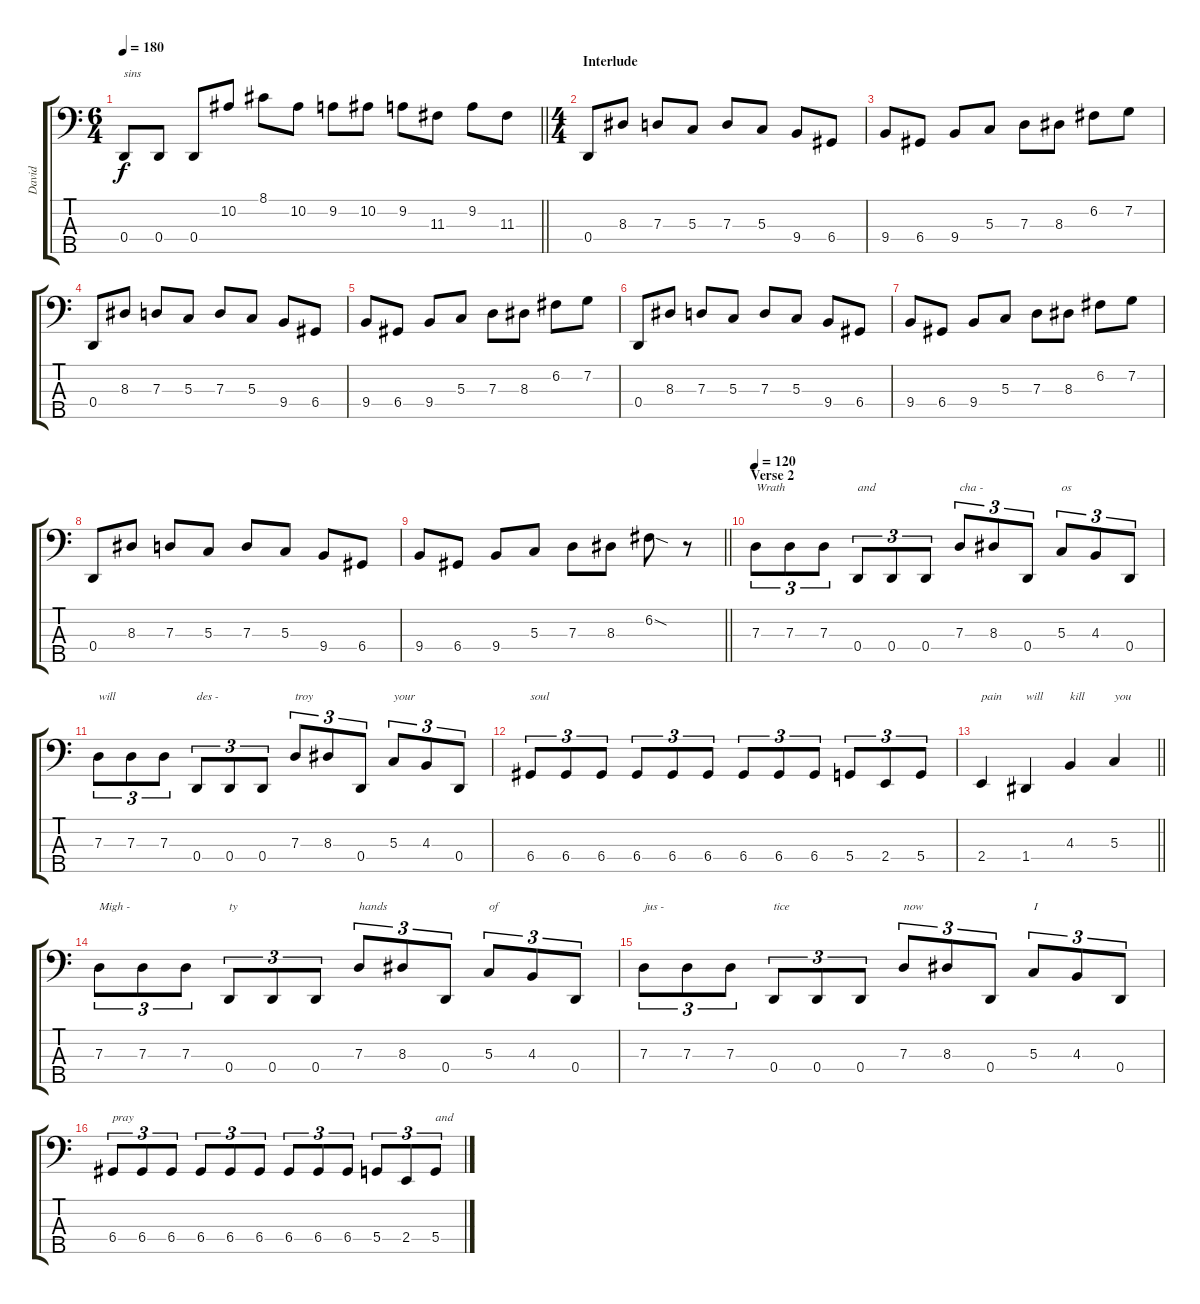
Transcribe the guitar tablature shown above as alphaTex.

\track ("David" "David") {instrument slapbass1}
\staff {score tabs}
\tuning (F2 C2 G1 D1 A0) {hide}
\ts (6 4)
\tempo 180
\clef f4
\barLineRight lightlight
\ks c
0.4.8{txt "sins" dy f} 0.4.8 0.4.8 10.2.8 8.1.8 10.2.8 9.2.8 10.2.8 9.2.8 11.3.8 9.2.8 11.3.8 |
\ts (4 4)
\section ("" "Interlude")
0.4.8 8.3.8 7.3.8 5.3.8 7.3.8 5.3.8 9.4.8 6.4.8 |
9.4.8 6.4.8 9.4.8 5.3.8 7.3.8 8.3.8 6.2.8 7.2.8 |
0.4.8 8.3.8 7.3.8 5.3.8 7.3.8 5.3.8 9.4.8 6.4.8 |
9.4.8 6.4.8 9.4.8 5.3.8 7.3.8 8.3.8 6.2.8 7.2.8 |
0.4.8 8.3.8 7.3.8 5.3.8 7.3.8 5.3.8 9.4.8 6.4.8 |
9.4.8 6.4.8 9.4.8 5.3.8 7.3.8 8.3.8 6.2.8 7.2.8 |
0.4.8 8.3.8 7.3.8 5.3.8 7.3.8 5.3.8 9.4.8 6.4.8 |
\barLineRight lightlight
9.4.8 6.4.8 9.4.8 5.3.8 7.3.8 8.3.8 6.2{sod}.8 r.8 |
\section ("" "Verse 2")
\tempo 120
7.3.8{tu (3 2) txt "Wrath"} 7.3.8{tu (3 2)} 7.3.8{tu (3 2)} 0.4.8{tu (3 2) txt "and "} 0.4.8{tu (3 2)} 0.4.8{tu (3 2)} 7.3.8{tu (3 2) txt "cha - "} 8.3.8{tu (3 2)} 0.4.8{tu (3 2)} 5.3.8{tu (3 2) txt "os"} 4.3.8{tu (3 2)} 0.4.8{tu (3 2)} |
7.3.8{tu (3 2) txt "will"} 7.3.8{tu (3 2)} 7.3.8{tu (3 2)} 0.4.8{tu (3 2) txt "des -"} 0.4.8{tu (3 2)} 0.4.8{tu (3 2)} 7.3.8{tu (3 2) txt "troy"} 8.3.8{tu (3 2)} 0.4.8{tu (3 2)} 5.3.8{tu (3 2) txt "your"} 4.3.8{tu (3 2)} 0.4.8{tu (3 2)} |
6.4.8{tu (3 2) txt "soul"} 6.4.8{tu (3 2)} 6.4.8{tu (3 2)} 6.4.8{tu (3 2)} 6.4.8{tu (3 2)} 6.4.8{tu (3 2)} 6.4.8{tu (3 2)} 6.4.8{tu (3 2)} 6.4.8{tu (3 2)} 5.4.8{tu (3 2)} 2.4.8{tu (3 2)} 5.4.8{tu (3 2)} |
\barLineRight lightlight
2.4.4{txt "pain"} 1.4.4{txt "will"} 4.3.4{txt "kill"} 5.3.4{txt "you"} |
7.3.8{tu (3 2) txt "Migh -"} 7.3.8{tu (3 2)} 7.3.8{tu (3 2)} 0.4.8{tu (3 2) txt "ty"} 0.4.8{tu (3 2)} 0.4.8{tu (3 2)} 7.3.8{tu (3 2) txt "hands"} 8.3.8{tu (3 2)} 0.4.8{tu (3 2)} 5.3.8{tu (3 2) txt "of"} 4.3.8{tu (3 2)} 0.4.8{tu (3 2)} |
7.3.8{tu (3 2) txt "jus -"} 7.3.8{tu (3 2)} 7.3.8{tu (3 2)} 0.4.8{tu (3 2) txt "tice"} 0.4.8{tu (3 2)} 0.4.8{tu (3 2)} 7.3.8{tu (3 2) txt "now"} 8.3.8{tu (3 2)} 0.4.8{tu (3 2)} 5.3.8{tu (3 2) txt "I"} 4.3.8{tu (3 2)} 0.4.8{tu (3 2)} |
6.4.8{tu (3 2) txt "pray"} 6.4.8{tu (3 2)} 6.4.8{tu (3 2)} 6.4.8{tu (3 2)} 6.4.8{tu (3 2)} 6.4.8{tu (3 2)} 6.4.8{tu (3 2)} 6.4.8{tu (3 2)} 6.4.8{tu (3 2)} 5.4.8{tu (3 2)} 2.4.8{tu (3 2)} 5.4.8{tu (3 2) txt "and"}
